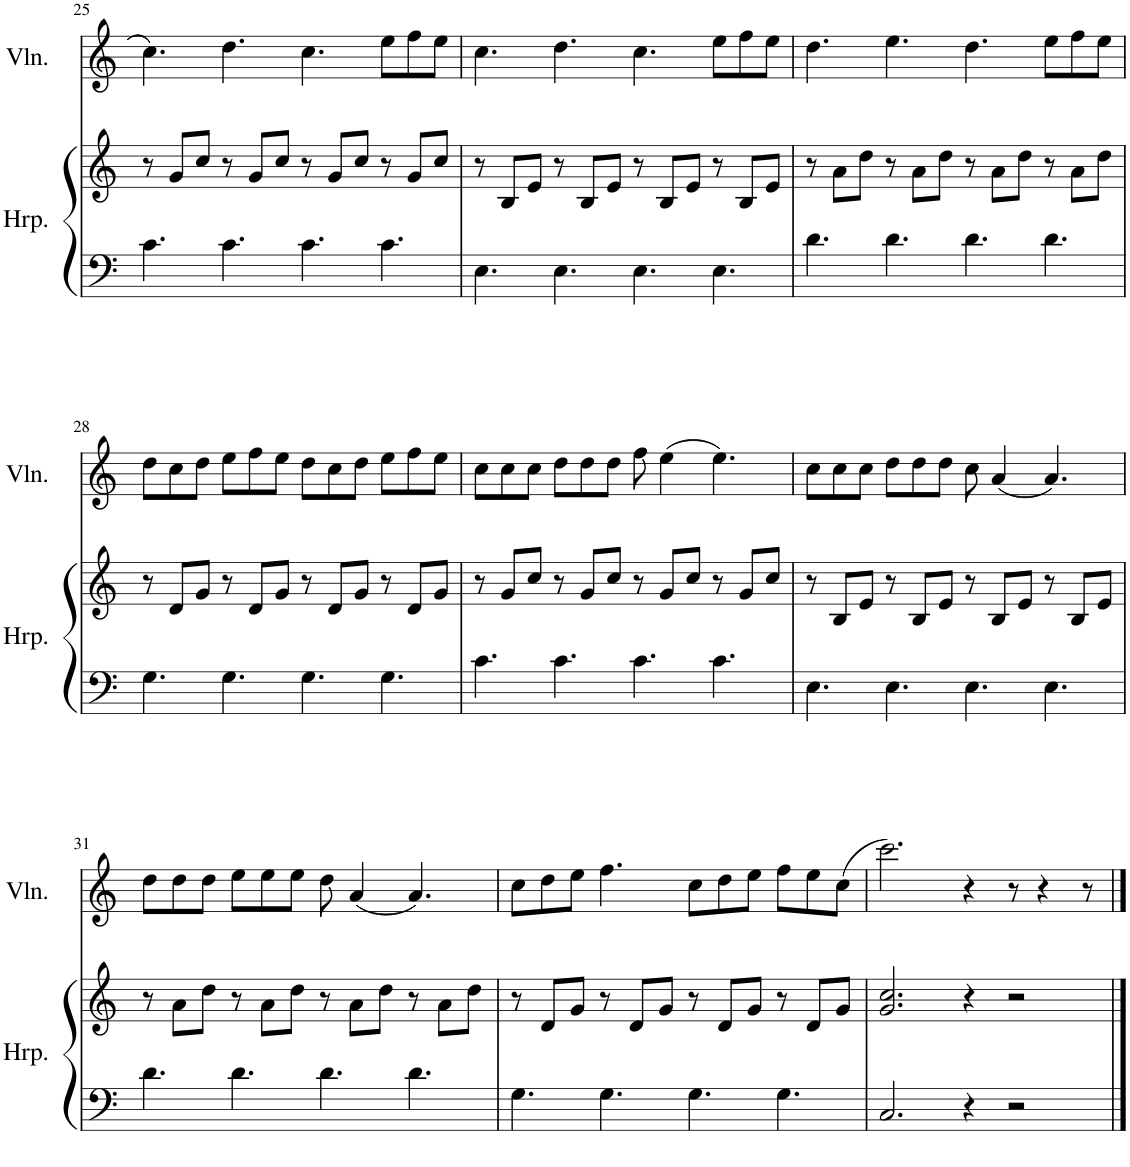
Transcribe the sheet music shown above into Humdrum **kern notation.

**kern	**kern	**kern
*part2	*part2	*part1
*staff3	*staff2	*staff1
*I"Harpe	*	*I"Violon
*I'Hrp.	*	*I'Vln.
!!LO:PB:g=z
*clefF4	*clefG2	*clefG2
*k[]	*k[]	*k[]
*M12/8	*M12/8	*M12/8
=25	=25	=25
4.c\	8r	4.cc\
.	8g/L	.
.	8cc/J	.
4.c\	8r	4.dd\
.	8g/L	.
.	8cc/J	.
4.c\	8r	4.cc\
.	8g/L	.
.	8cc/J	.
4.c\	8r	8ee\L
.	8g/L	8ff\
.	8cc/J	8ee\J
=26	=26	=26
4.E\	8r	4.cc\
.	8B/L	.
.	8e/J	.
4.E\	8r	4.dd\
.	8B/L	.
.	8e/J	.
4.E\	8r	4.cc\
.	8B/L	.
.	8e/J	.
4.E\	8r	8ee\L
.	8B/L	8ff\
.	8e/J	8ee\J
=27	=27	=27
4.d\	8r	4.dd\
.	8a\L	.
.	8dd\J	.
4.d\	8r	4.ee\
.	8a\L	.
.	8dd\J	.
4.d\	8r	4.dd\
.	8a\L	.
.	8dd\J	.
4.d\	8r	8ee\L
.	8a\L	8ff\
.	8dd\J	8ee\J
!!LO:LB:g=z
=28	=28	=28
4.G\	8r	8dd\L
.	8d/L	8cc\
.	8g/J	8dd\J
4.G\	8r	8ee\L
.	8d/L	8ff\
.	8g/J	8ee\J
4.G\	8r	8dd\L
.	8d/L	8cc\
.	8g/J	8dd\J
4.G\	8r	8ee\L
.	8d/L	8ff\
.	8g/J	8ee\J
=29	=29	=29
4.c\	8r	8cc\L
.	8g/L	8cc\
.	8cc/J	8cc\J
4.c\	8r	8dd\L
.	8g/L	8dd\
.	8cc/J	8dd\J
4.c\	8r	8ff\
.	8g/L	(4ee\
.	8cc/J	.
4.c\	8r	4.ee\)
.	8g/L	.
.	8cc/J	.
=30	=30	=30
4.E\	8r	8cc\L
.	8B/L	8cc\
.	8e/J	8cc\J
4.E\	8r	8dd\L
.	8B/L	8dd\
.	8e/J	8dd\J
4.E\	8r	8cc\
.	8B/L	(4a/
.	8e/J	.
4.E\	8r	4.a/)
.	8B/L	.
.	8e/J	.
!!LO:LB:g=z
=31	=31	=31
4.d\	8r	8dd\L
.	8a\L	8dd\
.	8dd\J	8dd\J
4.d\	8r	8ee\L
.	8a\L	8ee\
.	8dd\J	8ee\J
4.d\	8r	8dd\
.	8a\L	(4a/
.	8dd\J	.
4.d\	8r	4.a/)
.	8a\L	.
.	8dd\J	.
=32	=32	=32
4.G\	8r	8cc\L
.	8d/L	8dd\
.	8g/J	8ee\J
4.G\	8r	4.ff\
.	8d/L	.
.	8g/J	.
4.G\	8r	8cc\L
.	8d/L	8dd\
.	8g/J	8ee\J
4.G\	8r	8ff\L
.	8d/L	8ee\
.	8g/J	(8cc\J
=33	=33	=33
2.C/	2.g/ 2.cc/	2.ccc\)
4r	4r	4r
2r	2r	8r
.	.	4r
.	.	8r
==	==	==
*-	*-	*-
